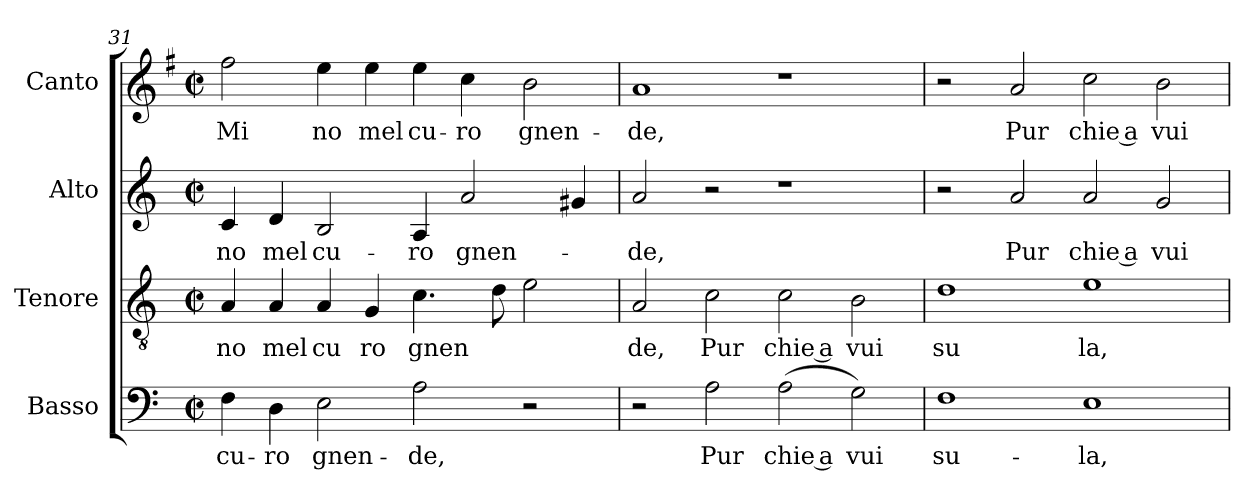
**kern	**text	**kern	**text	**kern	**text	**kern	**text
*part4	*part4	*part3	*part3	*part2	*part2	*part1	*part1
*staff4	*staff4	*staff3	*staff3	*staff2	*staff2	*staff1	*staff1
*I"Basso	*	*I"Tenore	*	*I"Alto	*	*I"Canto	*
*clefF4	*	*clefGv2	*	*clefG2	*	*clefG2	*
*	*	*	*	*	*	*ITrd-3c-5	*
*	*	*	*	*k[]	*	*k[]	*
*	*	*	*	*C:	*	*C:	*
*M2/2	*	*M2/2	*	*M2/2	*	*M2/2	*
*met(c|)	*	*met(c|)	*	*met(c|)	*	*met(c|)	*
=31	=31	=31	=31	=31	=31	=31	=31
!	!LO:LY:b:cj	!	!LO:LY:b:cj	!	!LO:LY:b:cj	!	!LO:LY:b:cj
4F\	cu-	4A/	no	4c/	no	2bb\	Mi
!	!LO:LY:b:cj	!	!LO:LY:b:cj	!	!LO:LY:b:cj	!	!
4D\	-ro	4A/	mel	4d/	mel	.	.
!	!LO:LY:b:cj	!	!LO:LY:b:cj	!	!LO:LY:b:cj	!	!LO:LY:b:cj
2E\	gnen-	4A/	cu	2B/	cu-	4aa\	no
!	!	!	!LO:LY:b:cj	!	!	!	!LO:LY:b:cj
.	.	4G/	ro	.	.	4aa\	mel
!	!LO:LY:b:cj	!	!LO:LY:b	!	!LO:LY:b:cj	!	!LO:LY:b:cj
2A\	-de,	4.c\	gnen	4A/	-ro	4aa\	cu-
!	!	!	!	!	!LO:LY:b	!	!LO:LY:b:cj
.	.	.	.	2a/	gnen-	4ff\	-ro
.	.	8d\	.	.	.	.	.
!	!	!	!	!	!	!	!LO:LY:b:cj
2r	.	2e\	.	.	.	2ee\	gnen-
.	.	.	.	4g#/	.	.	.
=32	=32	=32	=32	=32	=32	=32	=32
!	!	!	!LO:LY:b:cj	!	!LO:LY:b:cj	!	!LO:LY:b:cj
2r	.	2A/	de,	2a/	-de,	1dd	-de,
!	!LO:LY:b:cj	!	!LO:LY:b:cj	!	!	!	!
2A\	Pur	2c\	Pur	2r	.	.	.
!	!LO:LY:b:cj	!	!LO:LY:b:cj	!	!	!	!
(<2A\	chie a	2c\	chie a	1r	.	1r	.
!	!LO:LY:b:cj	!	!LO:LY:b:cj	!	!	!	!
2G\)	vui	(2B\	vui	.	.	.	.
=33	=33	=33	=33	=33	=33	=33	=33
!	!LO:LY:b:cj	!	!LO:LY:b:cj	!	!	!	!
1F	su-	1d	su	2r	.	2r	.
!	!	!	!	!	!LO:LY:b:cj	!	!LO:LY:b:cj
.	.	.	.	2a/	Pur	2dd/	Pur
!	!LO:LY:b:cj	!	!LO:LY:b:cj	!	!LO:LY:b:cj	!	!LO:LY:b:cj
1E	-la,	1e	la,	2a/	chie a	2ff\	chie a
!	!	!	!	!	!LO:LY:b:cj	!	!LO:LY:b:cj
.	.	.	.	2g/	vui	2ee\	vui
=	=	=	=	=	=	=	=
*-	*-	*-	*-	*-	*-	*-	*-
